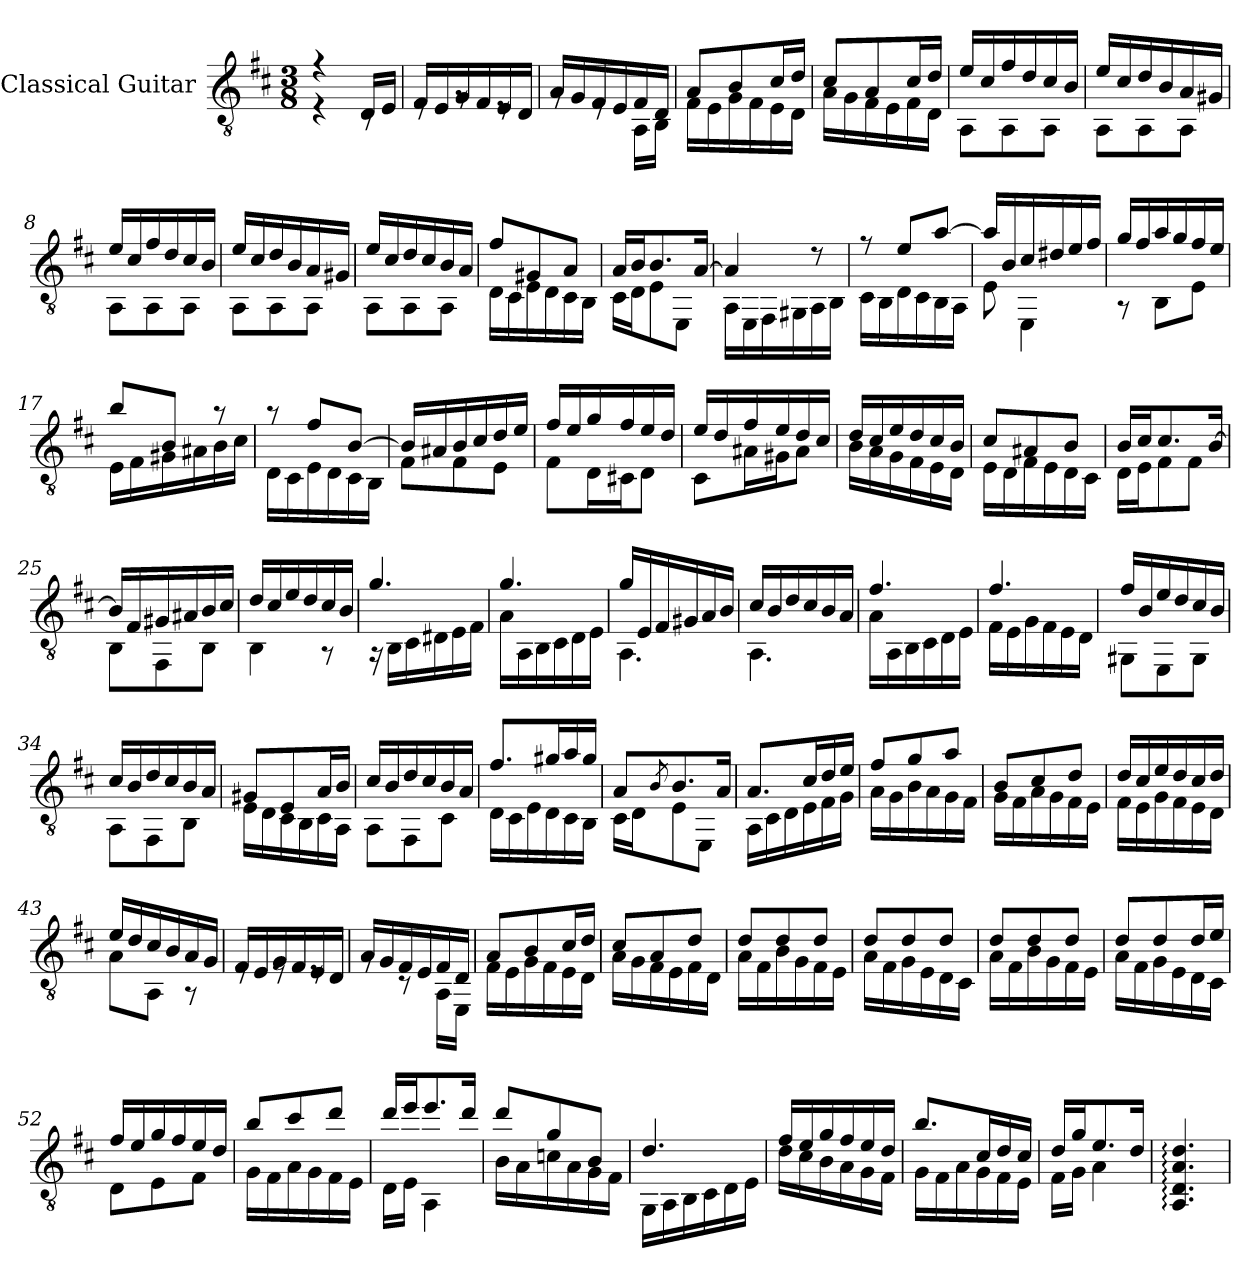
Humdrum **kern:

**kern
*part1
*staff1
*I"Classical Guitar
*I'Guit.
*clefGv2
*k[f#c#]
*M3/8
*MM85
=1
*^
4r	4r
16D/LL	8rC
16E/JJ	.
=2	=2
16F#/LL	8rE
16E/	.
16G/	8rG
16F#/	.
16E/	8rE
16D/JJ	.
=3	=3
16A/LL	8rG
16G/	.
16F#/	8rE
16E/	.
16F#/	16AA\LL
16D/JJ	16BB\JJ
=4	=4
8A/L	16F#\LL
.	16E\
8B/	16G\
.	16F#\
16c#/L	16E\
16d/JJ	16D\JJ
=5	=5
8c#/L	16A\LL
.	16G\
8A/	16F#\
.	16E\
16c#/L	16F#\
16d/JJ	16D\JJ
=6	=6
16e/LL	8AA\L
16c#/	.
16f#/	8AA\
16d/	.
16c#/	8AA\J
16B/JJ	.
=7	=7
16e/LL	8AA\L
16c#/	.
16d/	8AA\
16B/	.
16A/	8AA\J
16G#X/JJ	.
!!LO:LB:g=z	!!
=8	=8
16e/LL	8AA\L
16c#/	.
16f#/	8AA\
16d/	.
16c#/	8AA\J
16B/JJ	.
=9	=9
16e/LL	8AA\L
16c#/	.
16d/	8AA\
16B/	.
16A/	8AA\J
16G#X/JJ	.
=10	=10
16e/LL	8AA\L
16c#/	.
16d/	8AA\
16c#/	.
16B/	8AA\J
16A/JJ	.
=11	=11
8f#/L	16D\LL
.	16C#\
8G#X/	16E\
.	16D\
8A/J	16C#\
.	16BB\JJ
=12	=12
16A/LL	16C#\LL
16B/J	16D\J
8.B/	8E\
.	8EE\J
[16A/Jk	.
=13	=13
4A/]	16AA\LL
.	16EE\
.	16FF#\
.	16GG#X\
8r	16AA\
.	16BB\JJ
!!LO:LB:g=z	!!
=14	=14
8r	16C#\LL
.	16BB\
8e/L	16D\
.	16C#\
[8a/J	16BB\
.	16AA\JJ
=15	=15
16a/LL]	8E\
16B/	.
16c#/	4EE\
16d#X/	.
16e/	.
16f#/JJ	.
=16	=16
16g/LL	8r
16f#/	.
16a/	8BB\L
16g/	.
16f#/	8E\J
16e/JJ	.
=17	=17
8b/L	16E\LL
.	16F#\
8B/J	16G#X\
.	16A#X\
8r	16B\
.	16c#\JJ
=18	=18
8r	16D\LL
.	16C#\
8f#/L	16E\
.	16D\
[8B/J	16C#\
.	16BB\JJ
=19	=19
16B/LL]	8F#\L
16A#X/	.
16B/	8F#\
16c#/	.
16d/	8E\J
16e/JJ	.
!!LO:LB:g=z	!!
=20	=20
16f#/LL	8F#\L
16e/	.
16g/	16D\L
16f#/	16C#X\J
16e/	8D\J
16d/JJ	.
=21	=21
16e/LL	8C#\L
16d/	.
16f#/	16A#X\L
16e/	16G#X\J
16d/	8A#\J
16c#/JJ	.
=22	=22
16d/LL	16B\LL
16c#/	16A\
16e/	16G\
16d/	16F#\
16c#/	16E\
16B/JJ	16D\JJ
=23	=23
8c#/L	16E\LL
.	16D\
8A#X/	16F#\
.	16E\
8B/J	16D\
.	16C#\JJ
=24	=24
16B/LL	16D\LL
16c#/J	16E\J
8.c#/	8F#\
.	8F#\J
[16B/Jk	.
=25	=25
16B/LL]	8BB\L
16F#/	.
16G#X/	8FF#\
16A#X/	.
16B/	8BB\J
16c#/JJ	.
!!LO:LB:g=z	!!
=26	=26
16d/LL	4BB\
16c#/	.
16e/	.
16d/	.
16c#/	8r
16B/JJ	.
=27	=27
4.g/	16r
.	16BB\LL
.	16C#\
.	16D#X\
.	16E\
.	16F#\JJ
=28	=28
4.g/	16A\LL
.	16AA\
.	16BB\
.	16C#\
.	16D\
.	16E\JJ
=29	=29
16g/LL	4.AA\
16E/	.
16F#/	.
16G#X/	.
16A/	.
16B/JJ	.
=30	=30
16c#/LL	4.AA\
16B/	.
16d/	.
16c#/	.
16B/	.
16A/JJ	.
=31	=31
4.f#/	16A\LL
.	16AA\
.	16BB\
.	16C#\
.	16D\
.	16E\JJ
!!LO:LB:g=z	!!
=32	=32
4.f#/	16F#\LL
.	16E\
.	16G\
.	16F#\
.	16E\
.	16D\JJ
=33	=33
16f#/LL	8GG#X\L
16B/	.
16e/	8EE\
16d/	.
16c#/	8GG#\J
16B/JJ	.
=34	=34
16c#/LL	8AA\L
16B/	.
16d/	8FF#\
16c#/	.
16B/	8BB\J
16A/JJ	.
=35	=35
8G#X/L	16E\LL
.	16D\
8E/	16C#\
.	16BB\
16A/L	16C#\
16B/JJ	16AA\JJ
=36	=36
16c#/LL	8AA\L
16B/	.
16d/	8FF#\
16c#/	.
16B/	8C#\J
16A/JJ	.
=37	=37
8.f#/L	16D\LL
.	16C#\
.	16E\
16g#X/L	16D\
16a/	16C#\
16g#/JJ	16BB\JJ
!!LO:LB:g=z	!!
=38	=38
8A/L	16C#\LL
.	16D\J
8qB/	.
8.B/	8E\
.	8EE\J
16A/Jk	.
=39	=39
8.A/L	16AA\LL
.	16C#\
.	16D\
16c#/L	16E\
16d/	16F#\
16e/JJ	16G\JJ
=40	=40
8f#/L	16A\LL
.	16G\
8g/	16B\
.	16A\
8a/J	16G\
.	16F#\JJ
=41	=41
8B/L	16G\LL
.	16F#\
8c#/	16A\
.	16G\
8d/J	16F#\
.	16E\JJ
=42	=42
16d/LL	16F#\LL
16c#/	16E\
16e/	16G\
16d/	16F#\
16c#/	16E\
16d/JJ	16D\JJ
=43	=43
16e/LL	8A\L
16d/	.
16c#/	8AA\J
16B/	.
16A/	8r
16G/JJ	.
!!LO:LB:g=z	!!
=44	=44
16F#/LL	8rE
16E/	.
16G/	8rE
16F#/	.
16E/	8rE
16D/JJ	.
=45	=45
16A/LL	8rG
16G/	.
16F#/	8rC
16E/	.
16F#/	16AA\LL
16D/JJ	16EE\JJ
=46	=46
8A/L	16F#\LL
.	16E\
8B/	16G\
.	16F#\
16c#/L	16E\
16d/JJ	16D\JJ
=47	=47
8c#/L	16A\LL
.	16G\
8A/	16F#\
.	16E\
8d/J	16F#\
.	16D\JJ
=48	=48
8d/L	16A\LL
.	16F#\
8d/	16B\
.	16G\
8d/J	16F#\
.	16E\JJ
=49	=49
8d/L	16A\LL
.	16F#\
8d/	16G\
.	16E\
8d/J	16D\
.	16C#\JJ
!!LO:LB:g=z	!!
=50	=50
8d/L	16A\LL
.	16F#\
8d/	16B\
.	16G\
8d/J	16F#\
.	16E\JJ
=51	=51
8d/L	16A\LL
.	16F#\
8d/	16G\
.	16E\
16d/L	16D\
16e/JJ	16C#\JJ
=52	=52
16f#/LL	8D\L
16e/	.
16g/	8E\
16f#/	.
16e/	8F#\J
16d/JJ	.
=53	=53
8b/L	16G\LL
.	16F#\
8cc#/	16A\
.	16G\
8dd/J	16F#\
.	16E\JJ
=54	=54
16dd/LL	16D\LL
16ee/J	16E\JJ
8.ee/	4AA\
16dd/Jk	.
=55	=55
8dd/L	16B\LL
.	16A\
8g/	16cn\
.	16A\
8B/J	16G\
.	16F#\JJ
!!LO:PB:g=z	!!
=56	=56
4.d/	16GG\LL
.	16AA\
.	16BB\
.	16C#\
.	16D\
.	16E\JJ
=57	=57
16f#/LL	16d\LL
16e/	16c#\
16g/	16B\
16f#/	16A\
16e/	16G\
16d/JJ	16F#\JJ
=58	=58
8.b/L	16G\LL
.	16F#\
.	16A\
16c#/L	16G\
16d/	16F#\
16c#/JJ	16E\JJ
=59	=59
16d/LL	16F#\LL
16g/J	16G\JJ
8.e/	4A\
16d/Jk	.
*v	*v
=60
4.AA/: 4.D/: 4.A/: 4.d/:
=
*-
